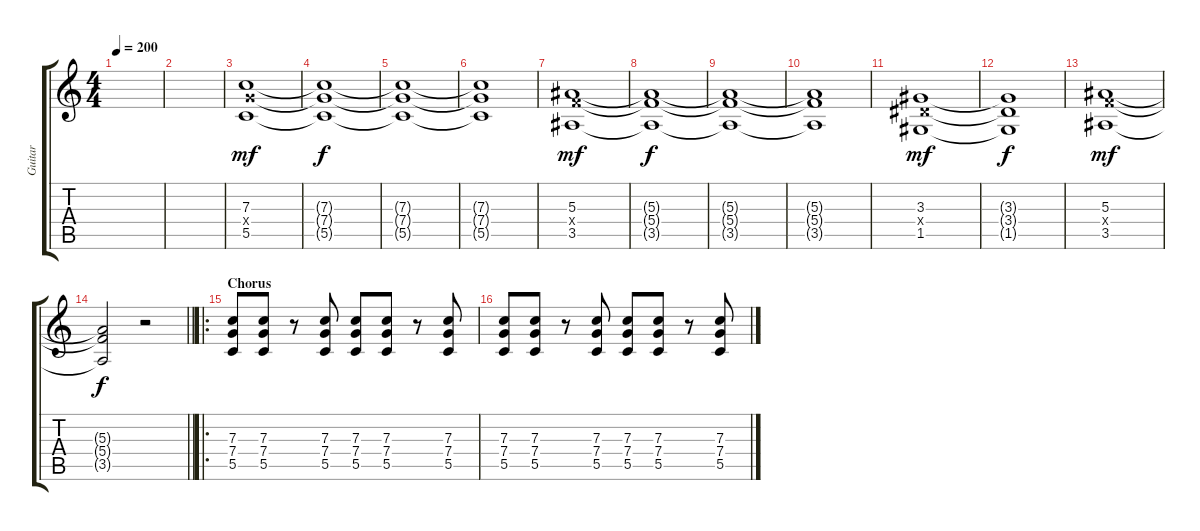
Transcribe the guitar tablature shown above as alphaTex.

\track ("Guitar" "Guitar") {instrument distortionguitar}
\staff {score tabs}
\tuning (D4 A3 F3 C3 G2 C2) {hide}
\ts (4 4)
\tempo 200
\clef g2
\ks c
|
|
(7.3 7.4{x} 5.5).1{dy mf volume 8 balance 8 instrument tremolostrings} |
(7.3{t} 7.4{t} 5.5{t}).1{dy f} |
(7.3{t} 7.4{t} 5.5{t}).1 |
(7.3{t} 7.4{t} 5.5{t}).1 |
(5.3 5.4{x} 3.5).1{dy mf} |
(5.3{t} 5.4{t} 3.5{t}).1{dy f} |
(5.3{t} 5.4{t} 3.5{t}).1 |
(5.3{t} 5.4{t} 3.5{t}).1 |
(3.3 3.4{x} 1.5).1{dy mf} |
(3.3{t} 3.4{t} 1.5{t}).1{dy f} |
(5.3 5.4{x} 3.5).1{dy mf} |
\barLineRight lightlight
(5.3{t} 5.4{t} 3.5{t}).2{dy f volume 6} r.2 |
\ro
\section ("" "Chorus")
(7.3 7.4 5.5).8{volume 14 balance 12 instrument distortionguitar} (7.3 7.4 5.5).8 r.8 (7.3 7.4 5.5).8 (7.3 7.4 5.5).8 (7.3 7.4 5.5).8 r.8 (7.3 7.4 5.5).8 |
(7.3 7.4 5.5).8 (7.3 7.4 5.5).8 r.8 (7.3 7.4 5.5).8 (7.3 7.4 5.5).8 (7.3 7.4 5.5).8 r.8 (7.3 7.4 5.5).8
